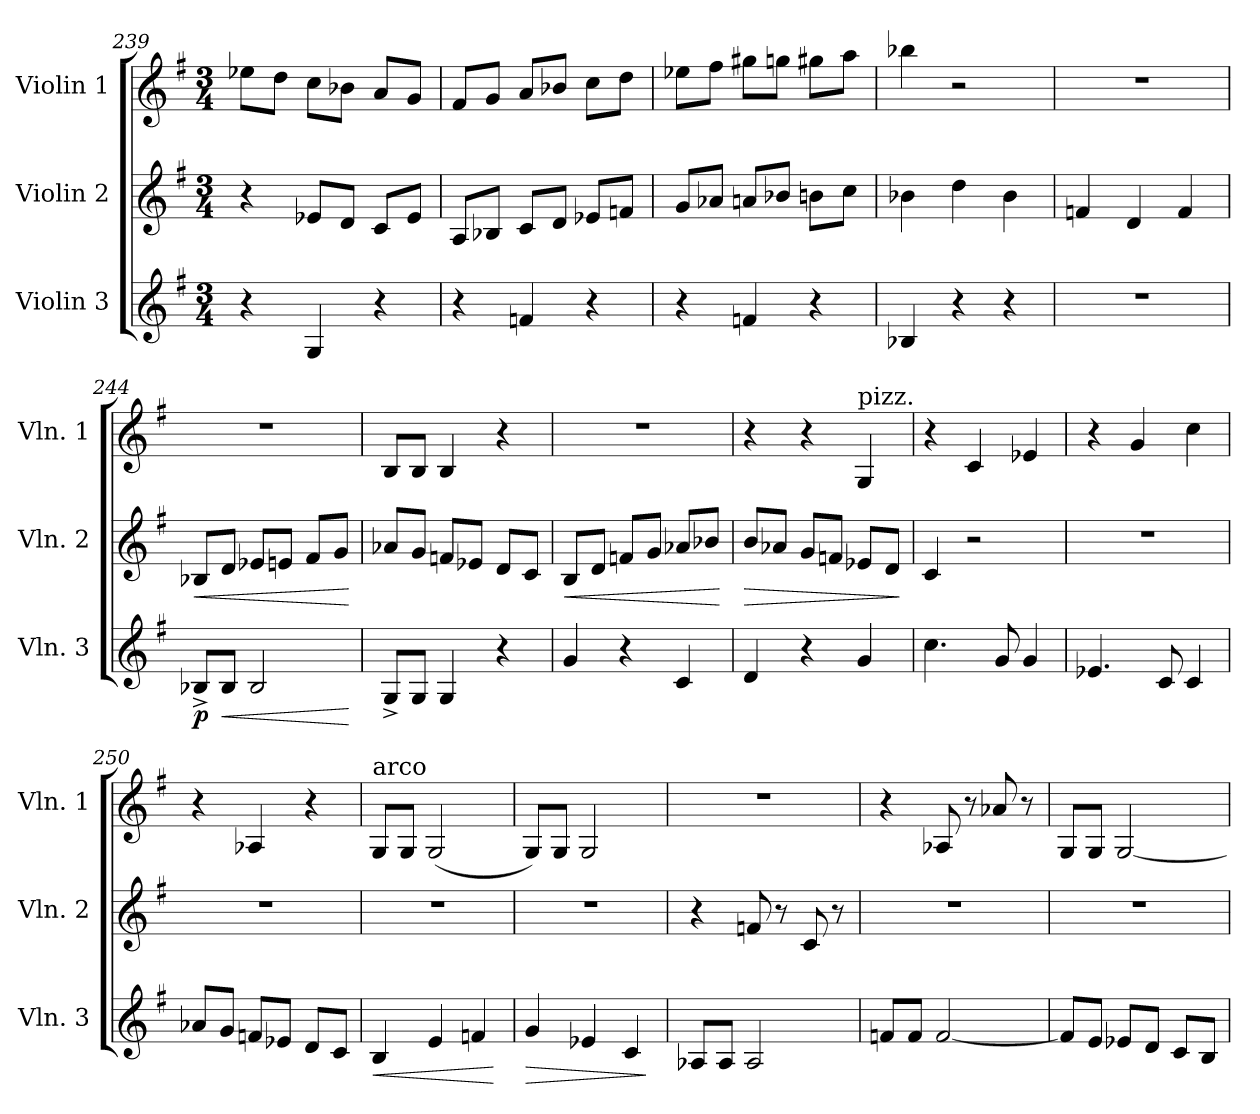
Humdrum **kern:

**kern	**dynam	**kern	**dynam	**kern
*part3	*part3	*part2	*part2	*part1
*staff3	*staff3	*staff2	*staff2	*staff1
*I"Violin 3	*	*I"Violin 2	*	*I"Violin 1
*I'Vln. 3	*	*I'Vln. 2	*	*I'Vln. 1
*clefG2	*	*clefG2	*	*clefG2
*k[f#]	*	*k[f#]	*	*k[f#]
*M3/4	*	*M3/4	*	*M3/4
=239	=239	=239	=239	=239
4r	.	4r	.	8ee-X\L
.	.	.	.	8dd\J
4G/	.	8e-X/L	.	8cc\L
.	.	8d/J	.	8b-X\J
4r	.	8c/L	.	8a/L
.	.	8e-/J	.	8g/J
!!LO:PB:g=z
=240	=240	=240	=240	=240
4r	.	8A/L	.	8f#/L
.	.	8B-X/J	.	8g/J
4fn/	.	8c/L	.	8a/L
.	.	8d/J	.	8b-X/J
4r	.	8e-X/L	.	8cc\L
.	.	8fn/J	.	8dd\J
=241	=241	=241	=241	=241
4r	.	8g/L	.	8ee-X\L
.	.	8a-X/J	.	8ff#\J
4fn/	.	8an/L	.	8gg#X\L
.	.	8b-X/J	.	8ggn\J
4r	.	8bn\L	.	8gg#X\L
.	.	8cc\J	.	8aa\J
=242	=242	=242	=242	=242
4B-X/	.	4b-X\	.	4bb-X\
4r	.	4dd\	.	2r
4r	.	4b-\	.	.
=243	=243	=243	=243	=243
2.r	.	4fn/	.	2.r
.	.	4d/	.	.
.	.	4f/	.	.
=244	=244	=244	=244	=244
!	!LO:DY:b	!	!LO:HP:b	!
8B-X^/L	p	8B-X/L	<	2.r
!	!LO:HP:b	!	!	!
8B-/J	<	8d/J	.	.
2B-/	.	8e-X/L	.	.
.	.	8en/J	.	.
.	.	8f#/L	.	.
.	.	8g/J	.	.
.	[	.	[	.
=245	=245	=245	=245	=245
8G^/L	.	8a-X/L	.	8B/L
8G/J	.	8g/J	.	8B/J
4G/	.	8fn/L	.	4B/
.	.	8e-X/J	.	.
4r	.	8d/L	.	4r
.	.	8c/J	.	.
!!LO:PB:g=z
=246	=246	=246	=246	=246
!	!	!	!LO:HP:b	!
4g/	.	8B/L	<	2.r
.	.	8d/J	.	.
4r	.	8fn/L	.	.
.	.	8g/J	.	.
4c/	.	8a-X/L	.	.
.	.	8b-X/J	.	.
.	.	.	[	.
=247	=247	=247	=247	=247
!	!	!	!LO:HP:b	!
4d/	.	8b/L	>	4r
.	.	8a-X/J	.	.
4r	.	8g/L	.	4r
.	.	8fn/J	.	.
!	!	!	!	!LO:TX:a:t=pizz.
4g/	.	8e-X/L	.	4G/
.	.	8d/J	.	.
.	.	.	]	.
=248	=248	=248	=248	=248
4.cc\	.	4c/	.	4r
.	.	2r	.	4c/
8g/	.	.	.	.
4g/	.	.	.	4e-X/
=249	=249	=249	=249	=249
4.e-X/	.	2.r	.	4r
.	.	.	.	4g/
8c/	.	.	.	.
4c/	.	.	.	4cc\
=250	=250	=250	=250	=250
8a-X/L	.	2.r	.	4r
8g/J	.	.	.	.
8fn/L	.	.	.	4A-X/
8e-X/J	.	.	.	.
8d/L	.	.	.	4r
8c/J	.	.	.	.
=251	=251	=251	=251	=251
!	!	!	!	!LO:TX:a:t=arco
!	!LO:HP:b	!	!	!
4B/	<	2.r	.	8G/L
.	.	.	.	8G/J
4e/	.	.	.	(<2G/
4fn/	.	.	.	.
.	[	.	.	.
!!LO:PB:g=z
=252	=252	=252	=252	=252
!	!LO:HP:b	!	!	!
4g/	>	2.r	.	8G/L)
.	.	.	.	8G/J
4e-X/	.	.	.	2G/
4c/	.	.	.	.
.	]	.	.	.
=253	=253	=253	=253	=253
8A-X/L	.	4r	.	2.r
8A-/J	.	.	.	.
2A-/	.	8fn/	.	.
.	.	8r	.	.
.	.	8c/	.	.
.	.	8r	.	.
=254	=254	=254	=254	=254
8fn/L	.	2.r	.	4r
8f/J	.	.	.	.
[2f/	.	.	.	8A-X/
.	.	.	.	8r
.	.	.	.	8a-X/
.	.	.	.	8r
=255	=255	=255	=255	=255
8f/L]	.	2.r	.	8G/L
8e/J	.	.	.	8G/J
8e-X/L	.	.	.	[2G/
8d/J	.	.	.	.
8c/L	.	.	.	.
8B/J	.	.	.	.
=	=	=	=	=
*-	*-	*-	*-	*-
